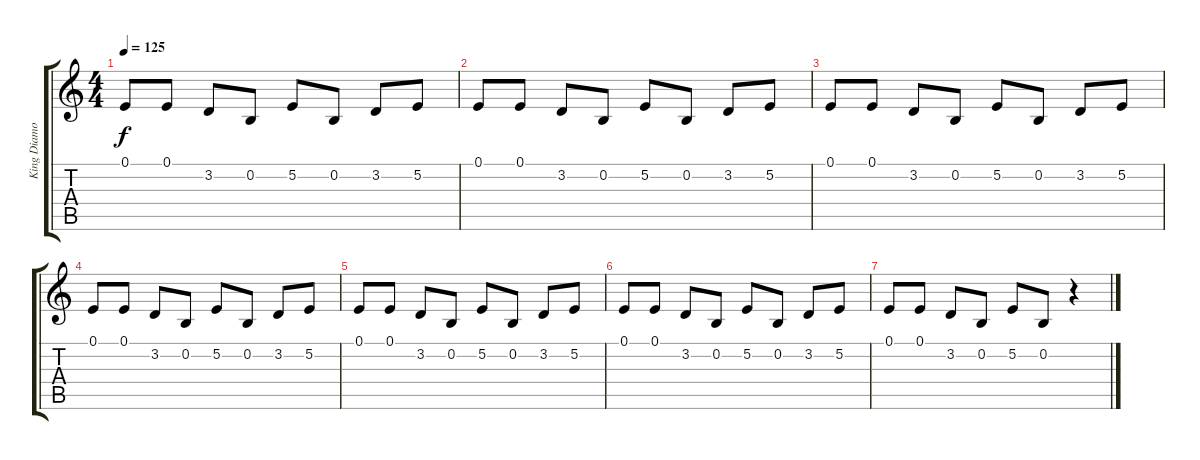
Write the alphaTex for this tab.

\track ("King Diamond (Keys)" "King Diamo") {instrument harpsichord}
\staff {score tabs}
\tuning (E4 B3 G3 D3 A2 E2) {hide}
\ts (4 4)
\tempo 125
\clef g2
\ks c
0.1.8{dy f} 0.1.8 3.2.8 0.2.8 5.2.8 0.2.8 3.2.8 5.2.8 |
0.1.8 0.1.8 3.2.8 0.2.8 5.2.8 0.2.8 3.2.8 5.2.8 |
0.1.8 0.1.8 3.2.8 0.2.8 5.2.8 0.2.8 3.2.8 5.2.8 |
0.1.8 0.1.8 3.2.8 0.2.8 5.2.8 0.2.8 3.2.8 5.2.8 |
0.1.8 0.1.8 3.2.8 0.2.8 5.2.8 0.2.8 3.2.8 5.2.8 |
0.1.8 0.1.8 3.2.8 0.2.8 5.2.8 0.2.8 3.2.8 5.2.8 |
0.1.8 0.1.8 3.2.8 0.2.8 5.2.8 0.2.8 r.4
